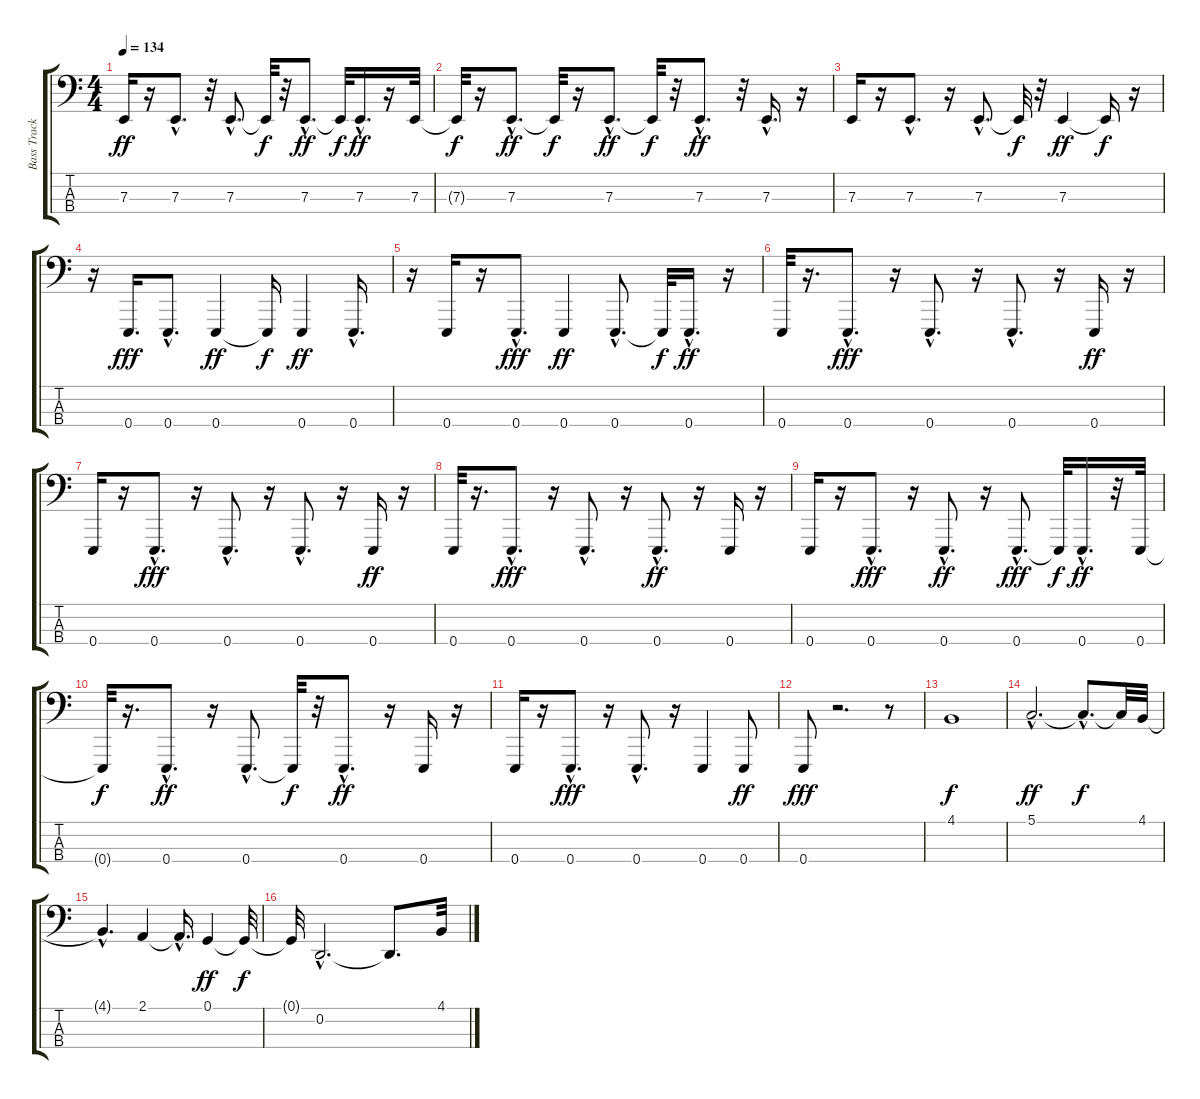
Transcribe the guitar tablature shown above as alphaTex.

\track ("Bass Track" "Bass Track") {instrument lead2sawtooth}
\staff {score tabs}
\tuning (G2 D2 A1 E1) {hide}
\ts (4 4)
\tempo 134
\clef f4
\ks c
7.3.16{dy ff} r.16 7.3{hac}.8{d} r.32 7.3{hac}.8{d} 7.3{t}.32{dy f} r.32 7.3{hac}.8{d dy ff} 7.3{t}.32{dy f} 7.3{hac}.16{d dy ff} r.16 7.3.32 |
7.3{t}.32{dy f} r.16 7.3{hac}.8{d dy ff} 7.3{t}.32{dy f} r.16 7.3{hac}.8{d dy ff} 7.3{t}.32{dy f} r.32 7.3{hac}.8{d dy ff} r.32 7.3{hac}.16{d} r.16 |
7.3.16 r.16 7.3{hac}.8{d} r.16 7.3{hac}.8{d} 7.3{t}.32{dy f} r.32 7.3.4{dy ff} 7.3{t}.16{dy f} r.16 |
r.16 0.4.16{d dy fff} 0.4{hac}.8{d} 0.4.4{dy ff} 0.4{t}.16{dy f} 0.4.4{dy ff} 0.4{hac}.16{d} |
r.16 0.4.16 r.16 0.4{hac}.8{d dy fff} 0.4.4{dy ff} 0.4{hac}.8{d} 0.4{t}.32{dy f} 0.4{hac}.16{d dy ff} r.16 |
0.4.32 r.16{d} 0.4{hac}.8{d dy fff} r.16 0.4{hac}.8{d} r.16 0.4{hac}.8{d} r.16 0.4.16{dy ff} r.16 |
0.4.16 r.16 0.4{hac}.8{d dy fff} r.16 0.4{hac}.8{d} r.16 0.4{hac}.8{d} r.16 0.4.16{dy ff} r.16 |
0.4.32 r.16{d} 0.4{hac}.8{d dy fff} r.16 0.4{hac}.8{d} r.16 0.4{hac}.8{d dy ff} r.16 0.4.16 r.16 |
0.4.16 r.16 0.4{hac}.8{d dy fff} r.16 0.4{hac}.8{d dy ff} r.16 0.4{hac}.8{d dy fff} 0.4{t}.32{dy f} 0.4{hac}.16{d dy ff} r.32 0.4.32 |
0.4{t}.32{dy f} r.16{d} 0.4{hac}.8{d dy ff} r.16 0.4{hac}.8{d} 0.4{t}.32{dy f} r.32 0.4{hac}.8{d dy ff} r.16 0.4.16 r.16 |
0.4.16 r.16 0.4{hac}.8{d dy fff} r.16 0.4{hac}.8{d} r.16 0.4.4 0.4.8{dy ff} |
0.4.8{dy fff} r.2{d} r.8 |
4.1.1{dy f} |
5.1{hac}.2{d dy ff} 5.1{hac t}.8{d dy f} 5.1{t}.32 4.1.32 |
4.1{hac t}.4{d} 2.1.4 2.1{hac t}.16{d} 0.1.4{dy ff} 0.1{t}.32{dy f} |
0.1{t}.32 0.2{hac}.2{d} 0.2{t}.8{d} 4.1.32
